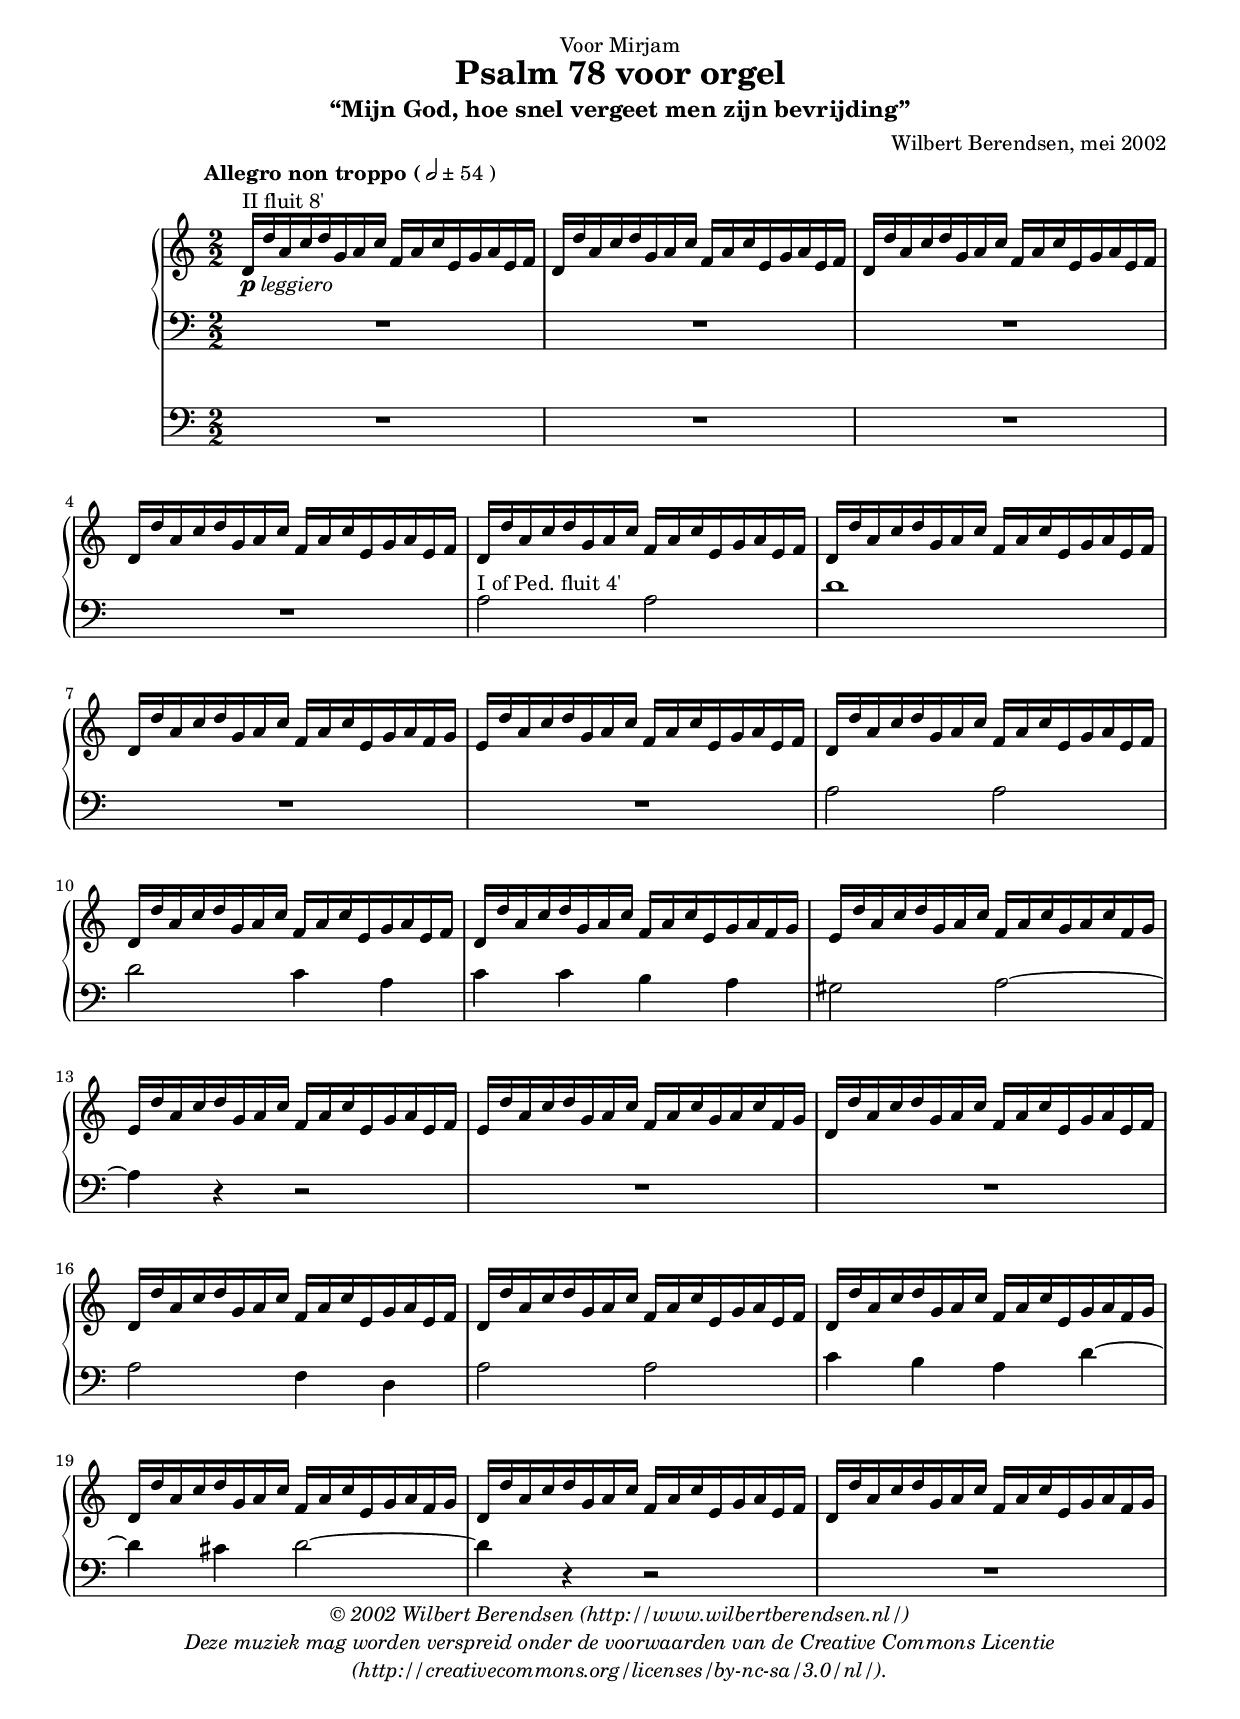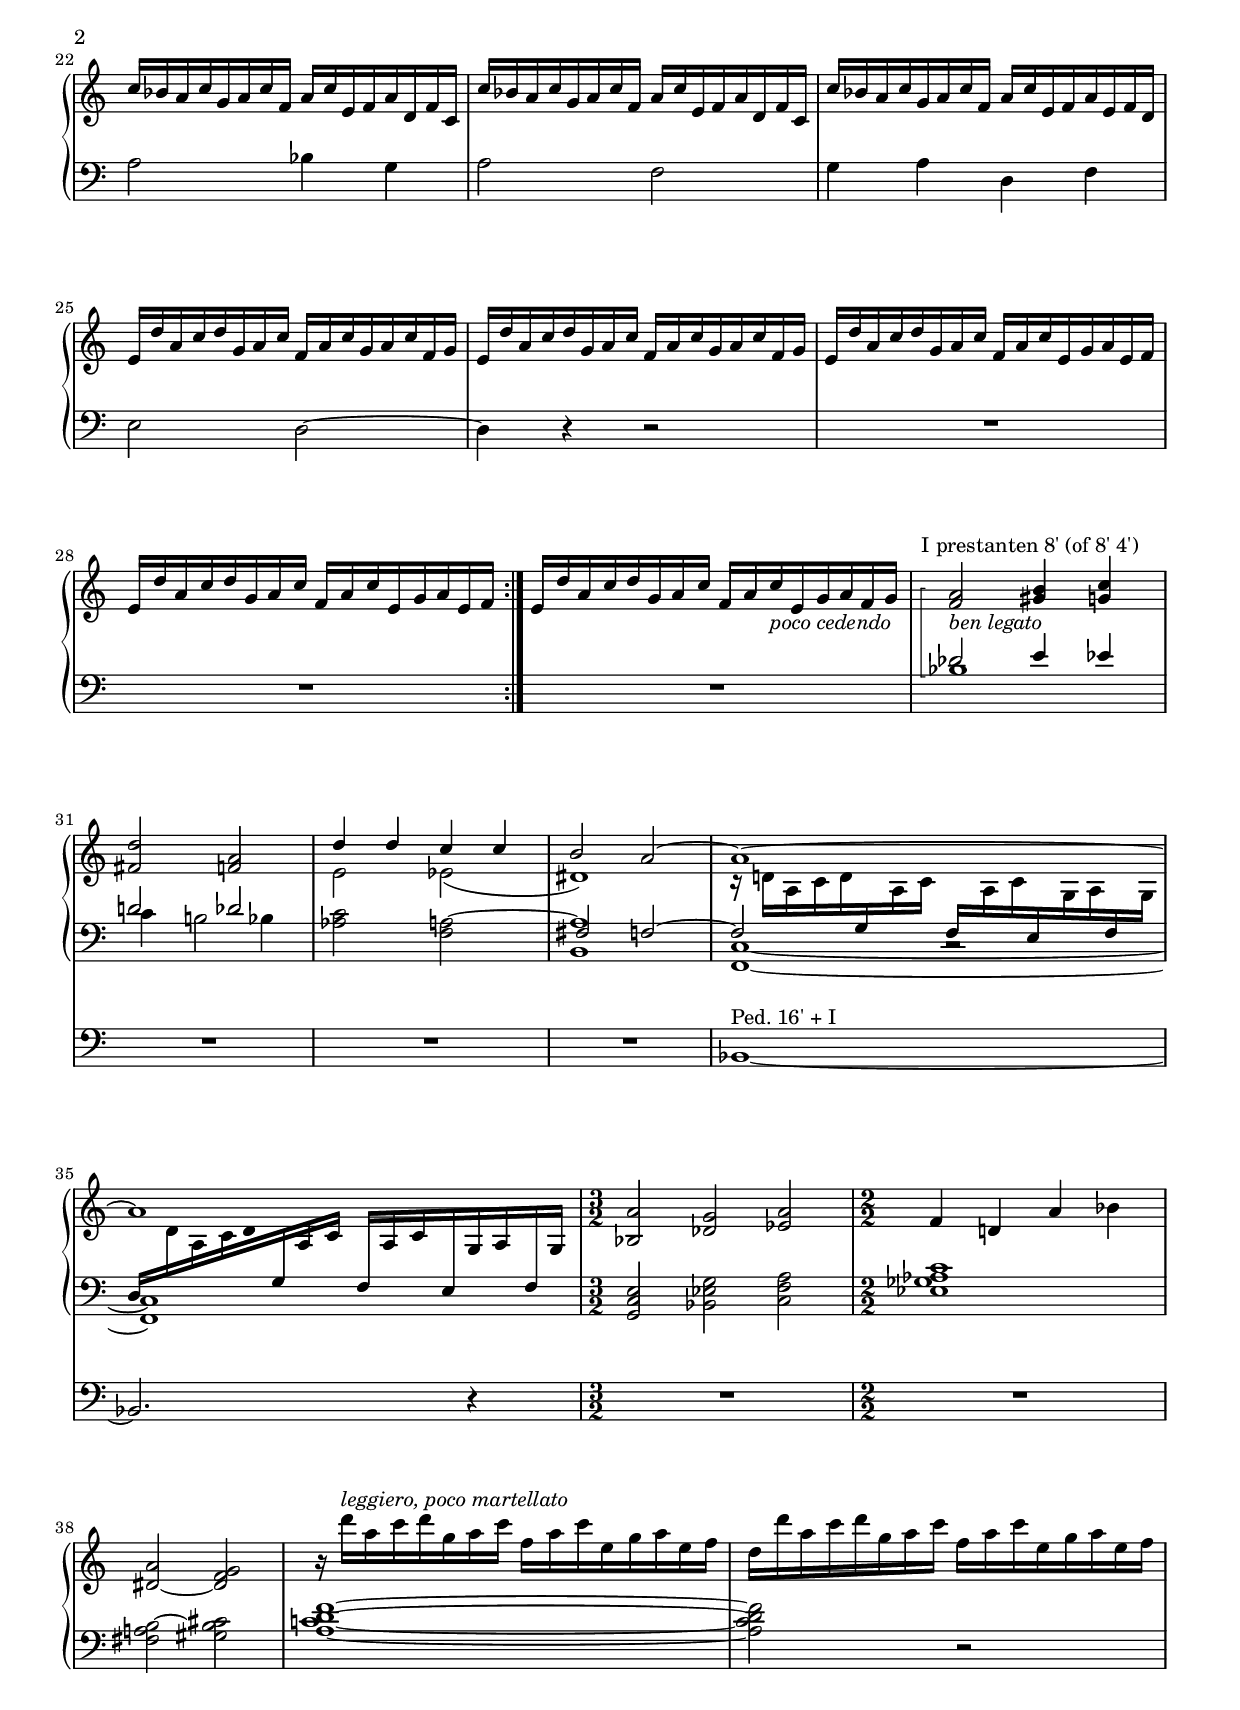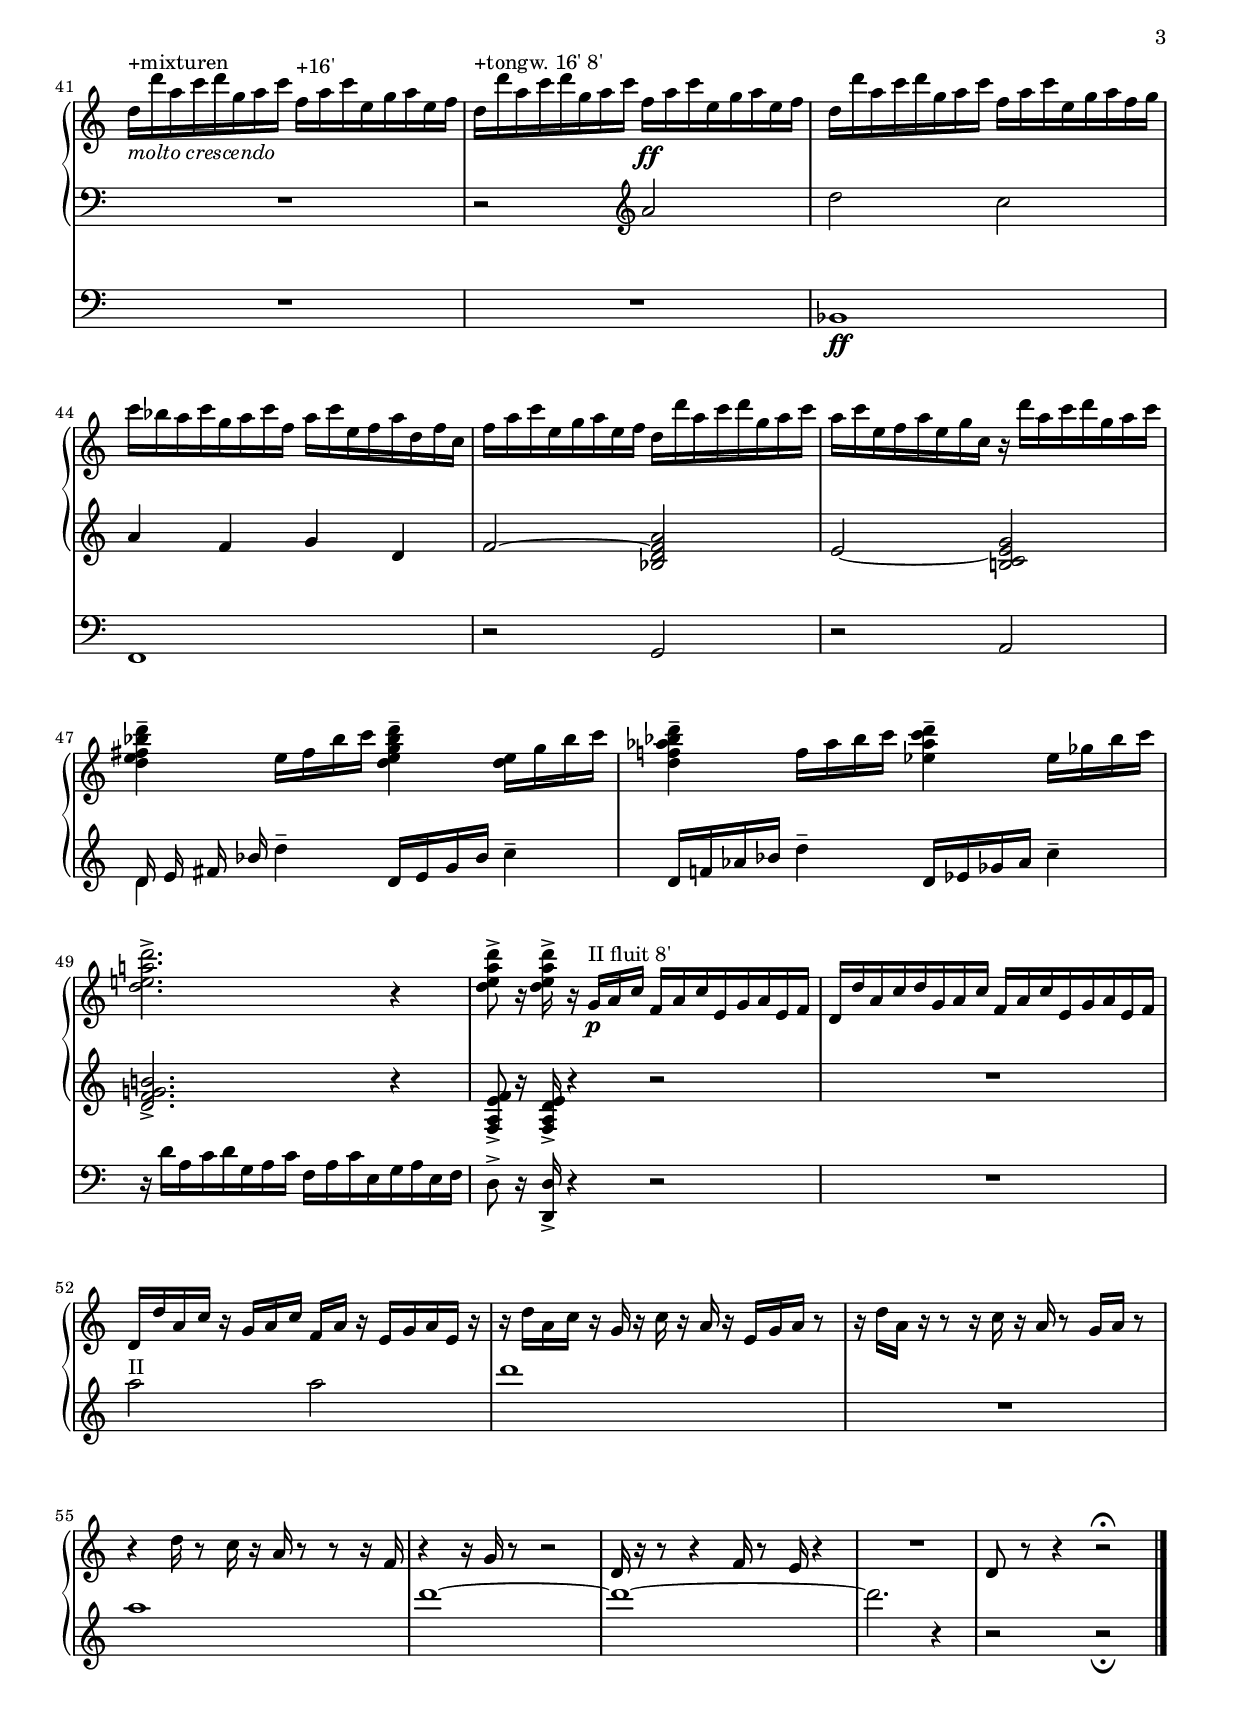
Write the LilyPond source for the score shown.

\version "2.11.28"

#(set-global-staff-size 18)

\header {
dedication = "Voor Mirjam"
title = "Psalm 78 voor orgel"
subtitle = "“Mijn God, hoe snel vergeet men zijn bevrijding”"
composer = "Wilbert Berendsen, mei 2002"
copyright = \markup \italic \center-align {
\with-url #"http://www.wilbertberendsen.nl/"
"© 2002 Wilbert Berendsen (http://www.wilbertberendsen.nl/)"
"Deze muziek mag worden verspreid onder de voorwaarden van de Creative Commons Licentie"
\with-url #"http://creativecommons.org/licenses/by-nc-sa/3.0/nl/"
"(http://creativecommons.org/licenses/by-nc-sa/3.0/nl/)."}
}

\layout {
	\context {\RemoveEmptyStaffContext}
}

\paper {
  #(set-paper-size "a4")
  ragged-last-bottom = ##f
  bottom-margin = 12 \mm
  line-width = 185 \mm
}

haak = {
	\set PianoStaff.connectArpeggios = ##t
	\once \override PianoStaff.Arpeggio #'extra-offset = #'(0.5 . 0)
	\once \override PianoStaff.Arpeggio #'stencil = #ly:arpeggio::brew-chord-bracket
}

rh = \relative c' {
#(set-accidental-style 'modern)
\clef violin
\override Score.TimeSignature #'style = #'()
\time 2/2
\set Score.beatLength = #(ly:make-moment 1 4)
d16^\markup \column { \line {\hspace #'-4 \bold "Allegro non troppo ("
	\fontsize #'-2 \general-align #Y #DOWN \note #"2" #.8 "± 54 )"} \line {II fluit 8'}}
_\markup {\dynamic p \italic leggiero}
d' a c d g, a c f, a c e, g a e f |
\repeat unfold 5 { d d' a c d g, a c f, a c e, g a e f | }
d d' a c d g, a c f, a c e, g a f g | e d' a c d g, a c f, a c e, g a e f |
\repeat unfold 2 { d d' a c d g, a c f, a c e, g a e f | }
d d' a c d g, a c f, a c e, g a f g | e d' a c d g, a c f, a c g a c f, g |
e d' a c d g, a c f, a c e, g a e f | e d' a c d g, a c f, a c g a c f, g |
\repeat unfold 3 { d d' a c d g, a c f, a c e, g a e f | }
d d' a c d g, a c f, a c e, g a f g | d d' a c d g, a c f, a c e, g a f g |
d d' a c d g, a c f, a c e, g a e f | d d' a c d g, a c f, a c e, g a f g |
c bes a c g a c f, a c e, f a d, f c | c' bes a c g a c f, a c e, f a d, f c |
c' bes a c g a c f, a c e, f a e f d | e d' a c d g, a c f, a c g a c f, g |
e d' a c d g, a c f, a c g a c f, g | e d' a c d g, a c f, a c e, g a e f |
e d' a c d g, a c f, a c e, g a e f \bar ":|"
e d' a c d g, a c f, a c-\markup \italic "poco cedendo" e, g a f g |
\haak <f a>2\arpeggio
_\markup \italic "ben legato"-\tweak #'extra-offset #'(-3 . 0)^"I prestanten 8' (of 8' 4')"
<gis b>4 <g c> | <fis d'>2 <f a> |
<< { d'4 d c c b2 a2~a1~a } \\ { e2 es( dis1) r16 d a c d
\stemUp \change Staff = lh g, \stemDown \change Staff = rh a c
\stemUp \change Staff = lh f, \stemDown \change Staff = rh a c
\stemUp \change Staff = lh e, \stemDown \change Staff = rh g a
\stemUp \change Staff = lh f  \stemDown \change Staff = rh g |
\stemUp \change Staff = lh d  \stemDown \change Staff = rh d' a c
\stemUp d \change Staff = lh g, \change Staff = rh a c
\change Staff = lh f, \change Staff = rh a c
\change Staff = lh e, \change Staff = rh g a
\change Staff = lh f  \change Staff = rh g |
} >>
\time 3/2
<bes a'>2 <des g> <es a>
\time 2/2
f4 d a' bes <dis,~ a'>2 <dis f g> |
\set Score.beatLength = #(ly:make-moment 1 4)
r16 d''^\markup \italic "leggiero, poco martellato" a c d g, a c f, a c e, g a e f |
d d' a c d g, a c f, a c e, g a e f |
d^"+mixturen"_\markup \italic "molto crescendo" d' a c d g, a c
\once \override TextScript #'staff-padding = #3 f,^"+16'" a c e, g a e f |
d^"+tongw. 16' 8'" d' a c d g, a c f,_\ff a c e, g a e f |
d d' a c d g, a c f, a c e, g a f g %{was: e f %}| c bes a c g a c f, a c e, f a d, f c |
f a c e, g a e f d d' a c d g, a c | a c e, f a e g c, r d' a c d g, a c |
<d, e fis bes d>4-- e16 fis bes c <d, e g bes d>4-- <d e>16 g bes c |
<d, f as bes d>4-- f16 as bes c <es, as c d>4-- es16 ges bes c |
<d, e a d>2.-> r4 | <d e a d>8-> r16 <d e a d>-> r g,\p^"II fluit 8'" a c f, a c e, g a e f |
d d' a c d g, a c f, a c e, g a e f | d d' a c r g a c f, a r e g a e r |
r d' a c r g r c r a r e g a r8 | r16 d a r r8 r16 c r a r8 g16 a r8 | r4 d16 r8 c16 r a r8 r r16 f |
r4 r16 g r8 r2 | d16 r r8 r4 f16 r8 e16 r4 | R1 | d8 r r4 r2^\fermata \bar "|."
}

lh = \relative c' {
#(set-accidental-style 'modern)
\clef bass
R1*4 a2^"I of Ped. fluit 4'" a d1 R1*2 a2 a d c4 a c c b a gis2 a~ a4 r4 r2 R1*2
a2 f4 d a'2 a c4 b a d~d cis d2~d4 r4 r2 R1
a2 bes4 g a2 f g4 a d, f e2 d2~d4 r4 r2 R1*2 \bar ":|" R1
<< {des'2 e4 es | d2 des2} \\ { \haak bes1\arpeggio | c4 b2 bes4 } >>|
<< { s1 fis2 f~f c\rest } \\ { \tieUp <as' c>2 <f a~> <b, a'>1 \tieDown <f c'>1~<f c'>} >>
%\time 3/2
<g c e>2 <bes es g> <c f a>
%\time 2/2
<es ges as c>1 <fis a b~>2 <gis b cis> | <a c d f>1~<a c d f>2 r2 R1 r2
\clef violin
a' d c a4 f g d f2~ <bes, d f a> e~ <b c e g> |
<< {d16 e fis bes} \\ d,4 >> d'4-- d,16 e g bes c4-- |
d,16 f as bes d4-- d,16 es ges as c4-- |
<d, f g b>2.-> r4 | <f, a e' f>8-> r16 <f a d e>-> r4 r2 | R1 |
a''2^"II" a | d1 R1 a d~d~d2. r4 | r2 r2_\fermata |
}

ped = \relative c {
#(set-accidental-style 'modern)
\clef bass
R1*33 bes1~^"Ped. 16' + I" bes2. r4 |
\time 3/2 R1. \time 2/2 R1*6
bes1\ff f r2 g r a R1*2 r16 d' a c d g, a c f, a c e, g a e f | d8-> r16 <d d,>-> r4 r2 | R1*9 |
}

\score {
<<
	\new PianoStaff
	<<
		\new Staff = "rh" \rh
		\new Staff = "lh" \lh
	>>
	\new Staff = "ped" \ped
>>
}
